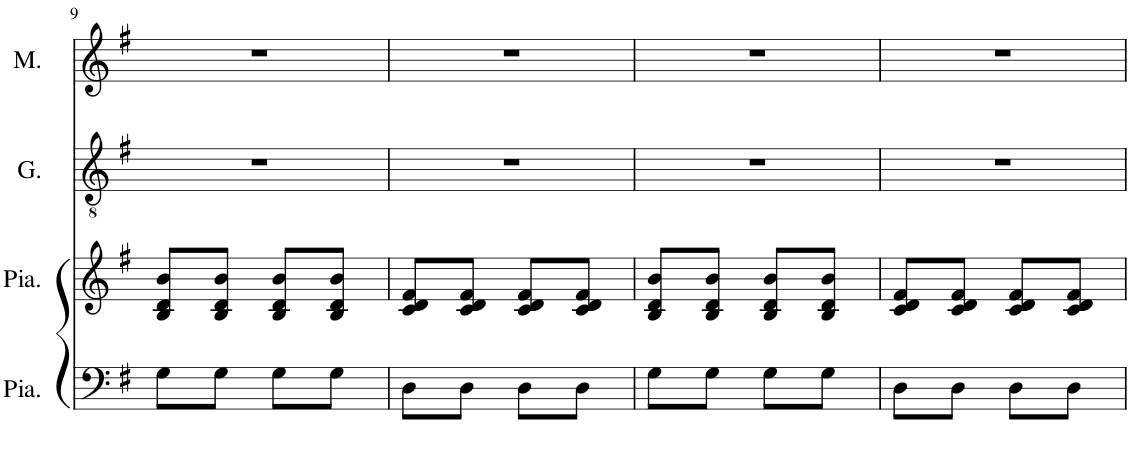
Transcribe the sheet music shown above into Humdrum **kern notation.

**kern	**kern	**kern	**kern	**kern
*part5	*part4	*part3	*part2	*part1
*staff5	*staff4	*staff3	*staff2	*staff1
*I"Piano	*I"Piano	*I"Sopranis	*I"Galuchet	*I"Malaga
*I'Pia.	*I'Pia.	*I'S.	*I'G.	*I'M.
!!LO:PB:g=z
*clefF4	*clefG2	*clefG2	*clefGv2	*clefG2
*	*	*	*Trd8c14	*
*k[f#]	*k[f#]	*k[f#]	*k[f#]	*k[f#]
*M2/4	*M2/4	*M2/4	*M2/4	*M2/4
=9	=9	=9	=9	=9
8G\L	8B/ 8d/ 8b/L	8dd\L	2r	2r
8G\J	8B/ 8d/ 8b/J	8dd\J	.	.
8G\L	8B/ 8d/ 8b/L	8ff#\L	.	.
8G\J	8B/ 8d/ 8b/J	8ee\J	.	.
=10	=10	=10	=10	=10
8D\L	8c/ 8d/ 8f#/L	8ee\L	2r	2r
8D\J	8c/ 8d/ 8f#/J	8dd\J	.	.
8D\L	8c/ 8d/ 8f#/L	4dd	.	.
8D\J	8c/ 8d/ 8f#/J	.	.	.
=11	=11	=11	=11	=11
8G\L	8B/ 8d/ 8b/L	8cc\L	2r	2r
8G\J	8B/ 8d/ 8b/J	8b\J	.	.
8G\L	8B/ 8d/ 8b/L	4b	.	.
8G\J	8B/ 8d/ 8b/J	.	.	.
=12	=12	=12	=12	=12
8D\L	8c/ 8d/ 8f#/L	8b/L	2r	2r
8D\J	8c/ 8d/ 8f#/J	8a/J	.	.
8D\L	8c/ 8d/ 8f#/L	4a	.	.
8D\J	8c/ 8d/ 8f#/J	.	.	.
=	=	=	=	=
*-	*-	*-	*-	*-
